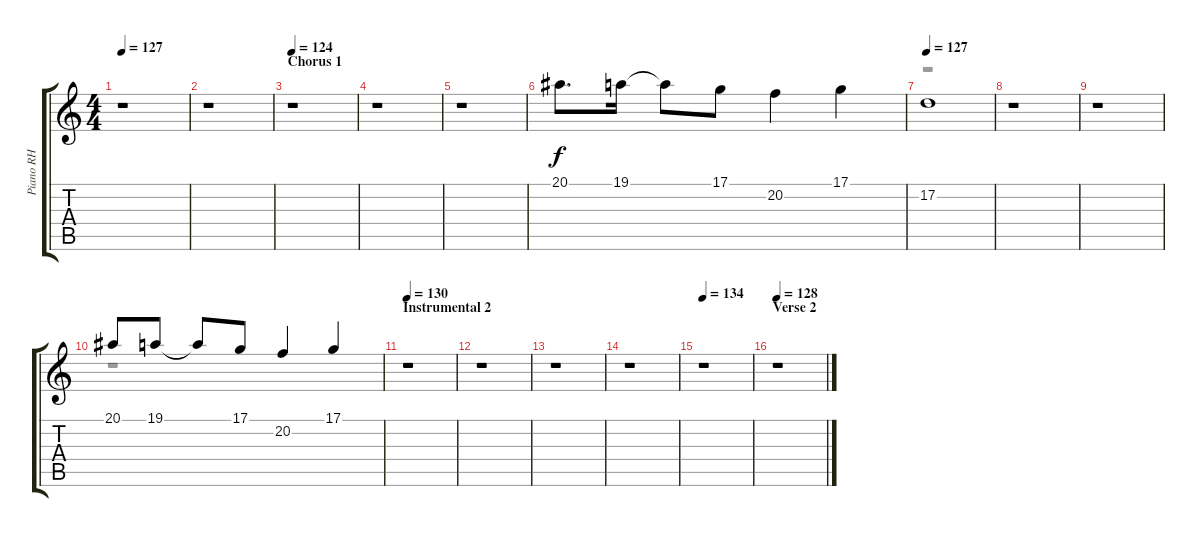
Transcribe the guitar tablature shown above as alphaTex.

\track ("Piano RH" "Piano RH") {instrument acousticgrandpiano}
\staff {score tabs}
\tuning (D4 A3 F3 C3 G2 C2) {hide}
\voice
\ts (4 4)
\tempo 127
\clef g2
\ks c
r.1{dy f} |
r.1 |
\section ("" "Chorus 1")
\tempo 124
r.1 |
r.1 |
r.1 |
20.1.8{d} 19.1.16 19.1{t}.8 17.1.8 20.2.4 17.1.4 |
\tempo 127
17.2.1 |
r.1 |
r.1 |
20.1.8 19.1.8 19.1{t}.8 17.1.8 20.2.4 17.1.4 |
\section ("" "Instrumental 2")
\tempo 130
r.1 |
r.1 |
r.1 |
r.1 |
\tempo 134
r.1 |
\section ("" "Verse 2")
\tempo 128
r.1
\voice
\clef g2
\ottava regular
\simile none
\ks c
r.1{dy f} |
r.1 |
r.1 |
r.1 |
r.1 |
|
r.1 |
r.1 |
r.1 |
r.1 |
r.1 |
r.1 |
r.1 |
r.1 |
r.1 |
r.1
